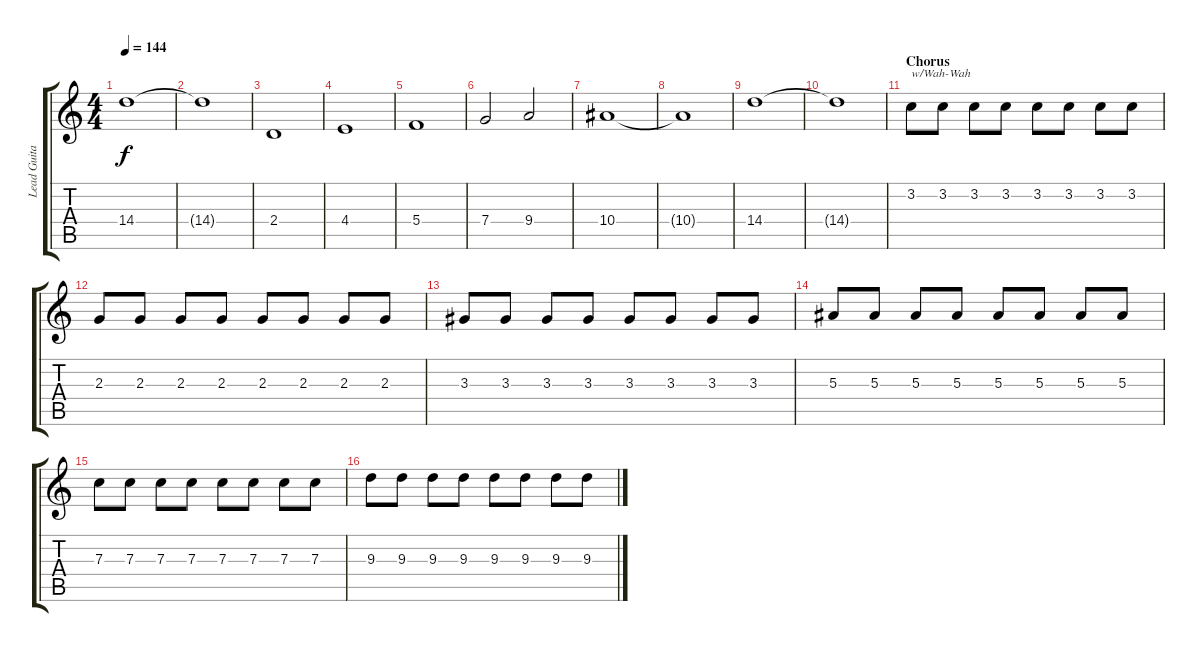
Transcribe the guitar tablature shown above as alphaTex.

\track ("Lead Guitar" "Lead Guita") {instrument distortionguitar}
\staff {score tabs}
\tuning (D4 A3 F3 C3 G2 D2) {hide}
\ts (4 4)
\tempo 144
\clef g2
\ks c
14.4.1{dy f} |
14.4{t}.1 |
2.4.1 |
4.4.1 |
5.4.1 |
7.4.2 9.4.2 |
10.4.1 |
10.4{t}.1 |
14.4.1 |
14.4{t}.1 |
\section ("" "Chorus")
3.2.8{txt "w/Wah-Wah"} 3.2.8 3.2.8 3.2.8 3.2.8 3.2.8 3.2.8 3.2.8 |
2.3.8 2.3.8 2.3.8 2.3.8 2.3.8 2.3.8 2.3.8 2.3.8 |
3.3.8 3.3.8 3.3.8 3.3.8 3.3.8 3.3.8 3.3.8 3.3.8 |
5.3.8 5.3.8 5.3.8 5.3.8 5.3.8 5.3.8 5.3.8 5.3.8 |
7.3.8 7.3.8 7.3.8 7.3.8 7.3.8 7.3.8 7.3.8 7.3.8 |
9.3.8 9.3.8 9.3.8 9.3.8 9.3.8 9.3.8 9.3.8 9.3.8
